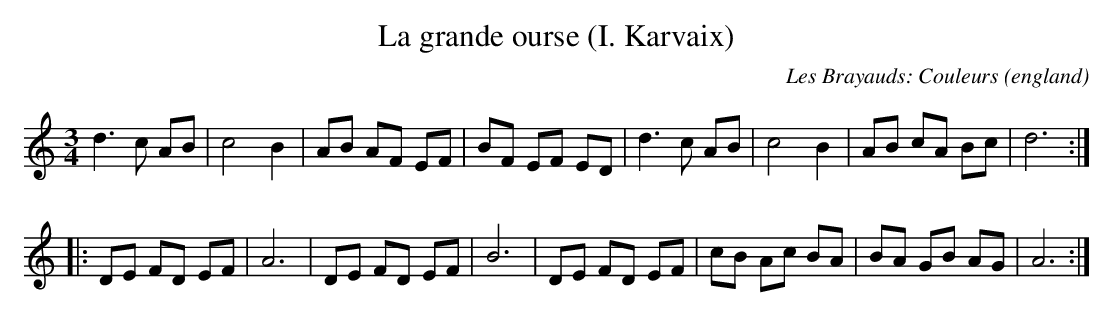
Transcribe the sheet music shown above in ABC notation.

X:1
T:La grande ourse (I. Karvaix)
O:england
C:Les Brayauds: Couleurs
M:3/4
L:1/8
K:C
d3c AB|c4B2|AB AF EF|BF EF ED|\
d3c AB|c4B2|AB cA Bc|d6:|
|:DE FD EF|A6|DE FD EF|B6|\
DE FD EF|cB  Ac BA|BA GB AG|A6:|
